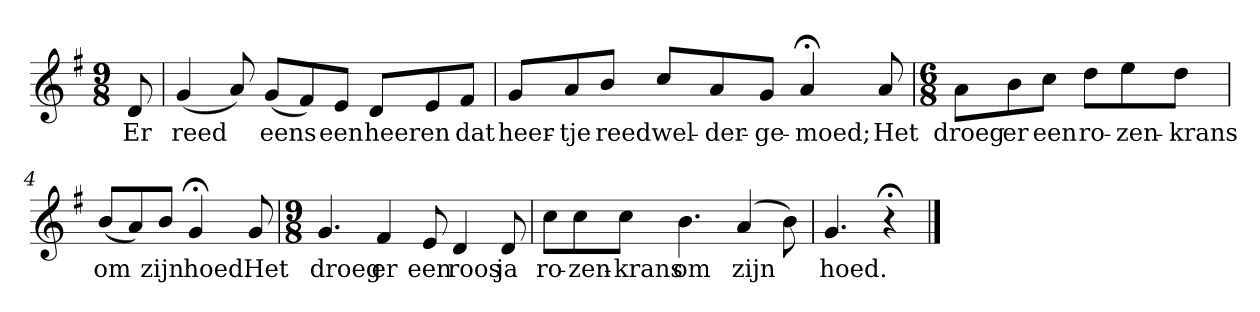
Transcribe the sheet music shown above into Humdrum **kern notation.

**kern	**text
*part1	*part1
*staff1	*staff1
*k[f#]	*
*G:	*
*M9/8	*
*MM120	*
=	=
8d	Er
=1	=1
(4g	reed
8a)	.
(8gL	eens
8f#)	.
8eJ	een
8dL	heer
8e	en
8f#J	dat
=2	=2
8gL	heer-
8a	-tje
8bJ	reed
8ccL	wel-
8a	-der-
8gJ	-ge-
4a;<	-moed;
8a	Het
=3	=3
*M6/8	*
8aL	droeg
8b	er
8ccJ	een
8ddL	ro-
8ee	-zen-
8ddJ	-krans
=4	=4
(8bL	om
8a)	.
8bJ	zijn
4g;<	hoed.
8g	Het
=5	=5
*M9/8	*
4.g	droeg
4f#	er
8e	een
4d	roos
8d	ja
=6	=6
8ccL	ro-
8cc	-zen-
8ccJ	-krans
4.b	om
(4a	zijn
8b)	.
=7	=7
4.g	hoed.
4r;<	.
==	==
*-	*-
